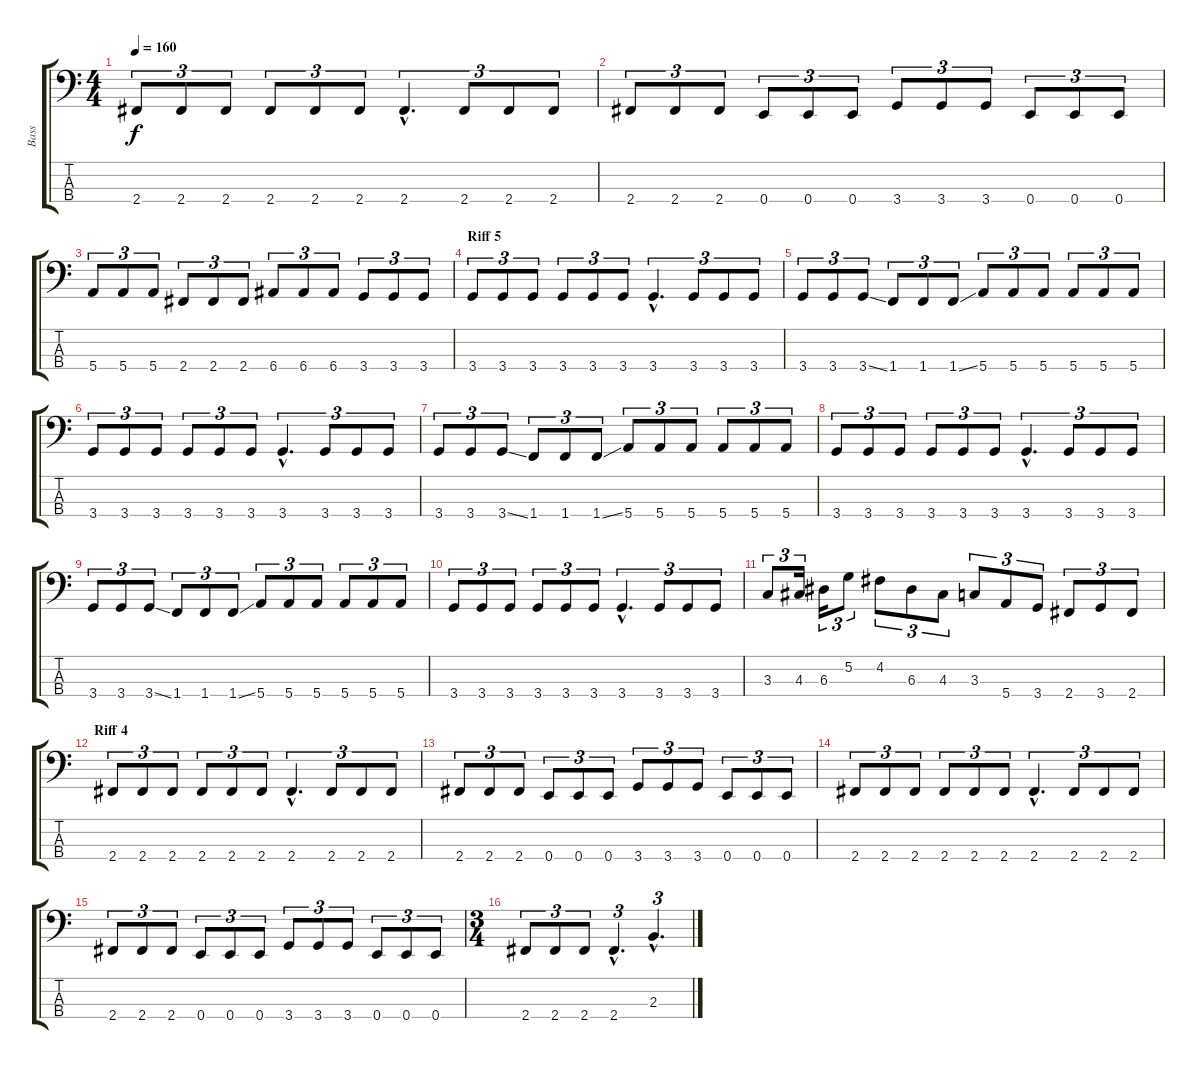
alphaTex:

\track ("Bass" "Bass") {instrument electricbassfinger}
\staff {score tabs}
\tuning (G2 D2 A1 E1) {hide}
\ts (4 4)
\tempo 160
\clef f4
\ks c
2.4.8{tu (3 2) dy f} 2.4.8{tu (3 2)} 2.4.8{tu (3 2)} 2.4.8{tu (3 2)} 2.4.8{tu (3 2)} 2.4.8{tu (3 2)} 2.4{hac}.4{d tu (3 2)} 2.4.8{tu (3 2)} 2.4.8{tu (3 2)} 2.4.8{tu (3 2)} |
2.4.8{tu (3 2)} 2.4.8{tu (3 2)} 2.4.8{tu (3 2)} 0.4.8{tu (3 2)} 0.4.8{tu (3 2)} 0.4.8{tu (3 2)} 3.4.8{tu (3 2)} 3.4.8{tu (3 2)} 3.4.8{tu (3 2)} 0.4.8{tu (3 2)} 0.4.8{tu (3 2)} 0.4.8{tu (3 2)} |
5.4.8{tu (3 2)} 5.4.8{tu (3 2)} 5.4.8{tu (3 2)} 2.4.8{tu (3 2)} 2.4.8{tu (3 2)} 2.4.8{tu (3 2)} 6.4.8{tu (3 2)} 6.4.8{tu (3 2)} 6.4.8{tu (3 2)} 3.4.8{tu (3 2)} 3.4.8{tu (3 2)} 3.4.8{tu (3 2)} |
\section ("" "Riff 5")
3.4.8{tu (3 2)} 3.4.8{tu (3 2)} 3.4.8{tu (3 2)} 3.4.8{tu (3 2)} 3.4.8{tu (3 2)} 3.4.8{tu (3 2)} 3.4{hac}.4{d tu (3 2)} 3.4.8{tu (3 2)} 3.4.8{tu (3 2)} 3.4.8{tu (3 2)} |
3.4.8{tu (3 2)} 3.4.8{tu (3 2)} 3.4{ss}.8{tu (3 2)} 1.4.8{tu (3 2)} 1.4.8{tu (3 2)} 1.4{ss}.8{tu (3 2)} 5.4.8{tu (3 2)} 5.4.8{tu (3 2)} 5.4.8{tu (3 2)} 5.4.8{tu (3 2)} 5.4.8{tu (3 2)} 5.4.8{tu (3 2)} |
3.4.8{tu (3 2)} 3.4.8{tu (3 2)} 3.4.8{tu (3 2)} 3.4.8{tu (3 2)} 3.4.8{tu (3 2)} 3.4.8{tu (3 2)} 3.4{hac}.4{d tu (3 2)} 3.4.8{tu (3 2)} 3.4.8{tu (3 2)} 3.4.8{tu (3 2)} |
3.4.8{tu (3 2)} 3.4.8{tu (3 2)} 3.4{ss}.8{tu (3 2)} 1.4.8{tu (3 2)} 1.4.8{tu (3 2)} 1.4{ss}.8{tu (3 2)} 5.4.8{tu (3 2)} 5.4.8{tu (3 2)} 5.4.8{tu (3 2)} 5.4.8{tu (3 2)} 5.4.8{tu (3 2)} 5.4.8{tu (3 2)} |
3.4.8{tu (3 2)} 3.4.8{tu (3 2)} 3.4.8{tu (3 2)} 3.4.8{tu (3 2)} 3.4.8{tu (3 2)} 3.4.8{tu (3 2)} 3.4{hac}.4{d tu (3 2)} 3.4.8{tu (3 2)} 3.4.8{tu (3 2)} 3.4.8{tu (3 2)} |
3.4.8{tu (3 2)} 3.4.8{tu (3 2)} 3.4{ss}.8{tu (3 2)} 1.4.8{tu (3 2)} 1.4.8{tu (3 2)} 1.4{ss}.8{tu (3 2)} 5.4.8{tu (3 2)} 5.4.8{tu (3 2)} 5.4.8{tu (3 2)} 5.4.8{tu (3 2)} 5.4.8{tu (3 2)} 5.4.8{tu (3 2)} |
3.4.8{tu (3 2)} 3.4.8{tu (3 2)} 3.4.8{tu (3 2)} 3.4.8{tu (3 2)} 3.4.8{tu (3 2)} 3.4.8{tu (3 2)} 3.4{hac}.4{d tu (3 2)} 3.4.8{tu (3 2)} 3.4.8{tu (3 2)} 3.4.8{tu (3 2)} |
3.3.8{tu (3 2)} 4.3.16{tu (3 2)} 6.3.16{tu (3 2)} 5.2.8{tu (3 2)} 4.2.8{tu (3 2)} 6.3.8{tu (3 2)} 4.3.8{tu (3 2)} 3.3.8{tu (3 2)} 5.4.8{tu (3 2)} 3.4.8{tu (3 2)} 2.4.8{tu (3 2)} 3.4.8{tu (3 2)} 2.4.8{tu (3 2)} |
\section ("" "Riff 4")
2.4.8{tu (3 2)} 2.4.8{tu (3 2)} 2.4.8{tu (3 2)} 2.4.8{tu (3 2)} 2.4.8{tu (3 2)} 2.4.8{tu (3 2)} 2.4{hac}.4{d tu (3 2)} 2.4.8{tu (3 2)} 2.4.8{tu (3 2)} 2.4.8{tu (3 2)} |
2.4.8{tu (3 2)} 2.4.8{tu (3 2)} 2.4.8{tu (3 2)} 0.4.8{tu (3 2)} 0.4.8{tu (3 2)} 0.4.8{tu (3 2)} 3.4.8{tu (3 2)} 3.4.8{tu (3 2)} 3.4.8{tu (3 2)} 0.4.8{tu (3 2)} 0.4.8{tu (3 2)} 0.4.8{tu (3 2)} |
2.4.8{tu (3 2)} 2.4.8{tu (3 2)} 2.4.8{tu (3 2)} 2.4.8{tu (3 2)} 2.4.8{tu (3 2)} 2.4.8{tu (3 2)} 2.4{hac}.4{d tu (3 2)} 2.4.8{tu (3 2)} 2.4.8{tu (3 2)} 2.4.8{tu (3 2)} |
2.4.8{tu (3 2)} 2.4.8{tu (3 2)} 2.4.8{tu (3 2)} 0.4.8{tu (3 2)} 0.4.8{tu (3 2)} 0.4.8{tu (3 2)} 3.4.8{tu (3 2)} 3.4.8{tu (3 2)} 3.4.8{tu (3 2)} 0.4.8{tu (3 2)} 0.4.8{tu (3 2)} 0.4.8{tu (3 2)} |
\ts (3 4)
2.4.8{tu (3 2)} 2.4.8{tu (3 2)} 2.4.8{tu (3 2)} 2.4{hac}.4{d tu (3 2)} 2.3{hac}.4{d tu (3 2)}
